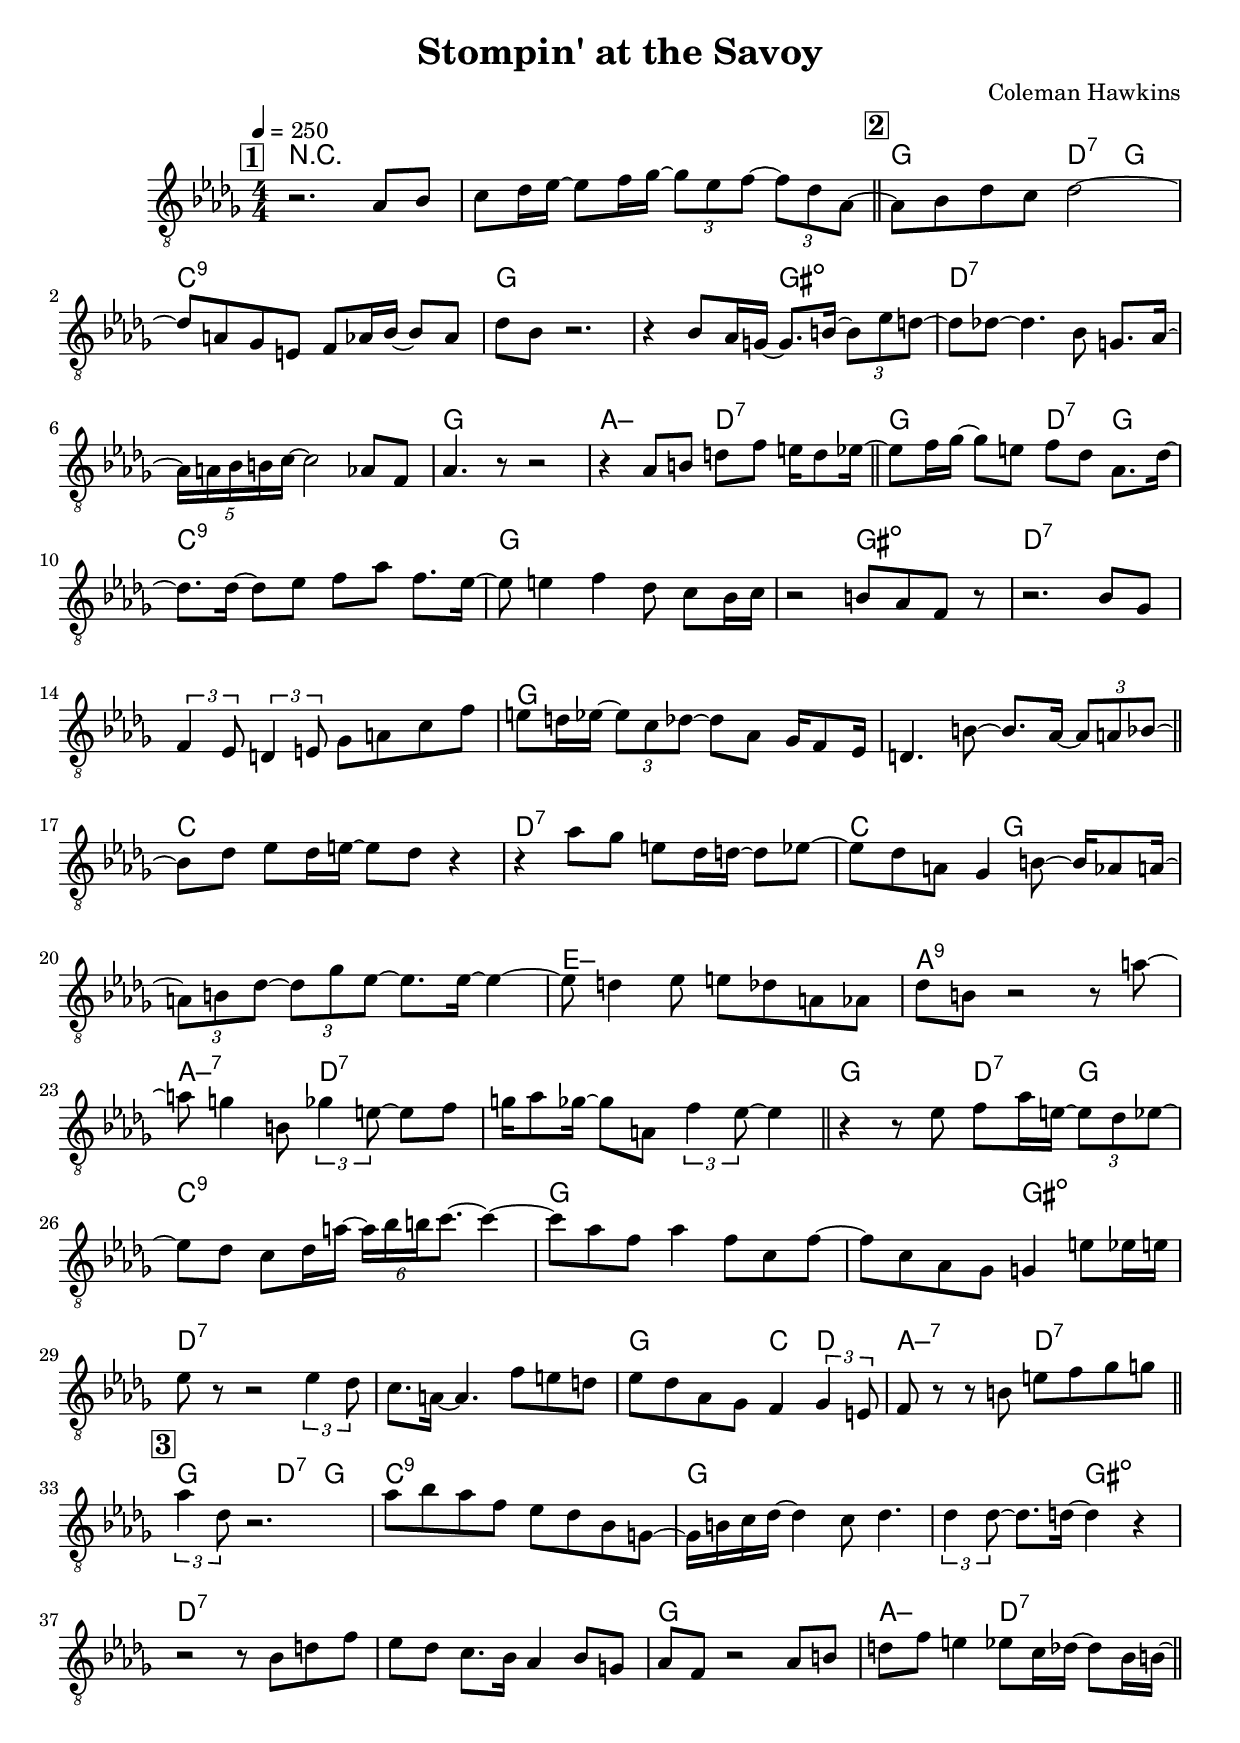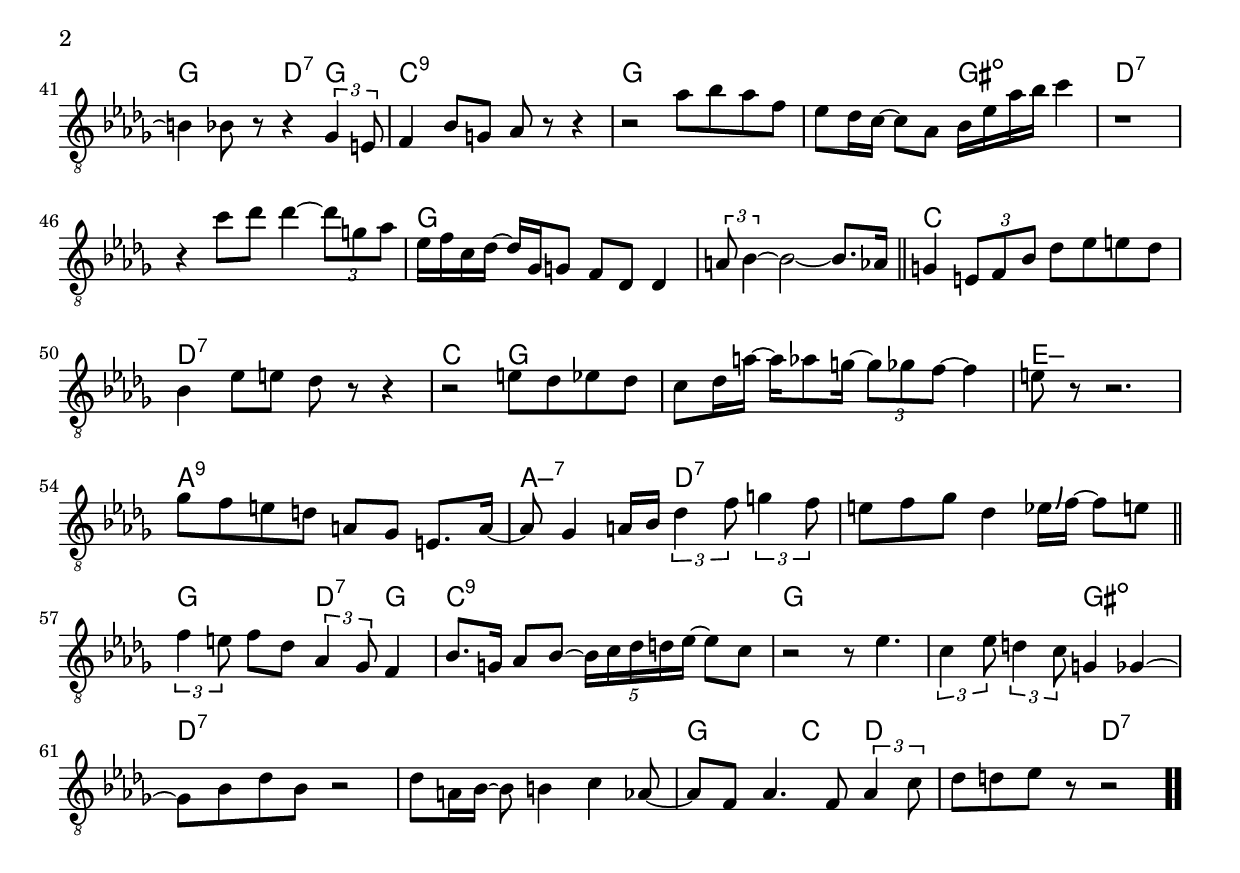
\version "2.13.2"

#(ly:set-option 'point-and-click #f)

\header {
  title = "Stompin' at the Savoy"
  composer = "Coleman Hawkins"
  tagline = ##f
}
global =
{
    \override Staff.TimeSignature #'style = #'()
    \time 4/4
    \clef "treble_8"
    \key des \major
    \override Rest #'direction = #'0
    \override MultiMeasureRest #'staff-position = #0
}
\score
{
<<
    \transpose c' c'

    \new ChordNames { \chords {
      \set majorSevenSymbol = \markup { "maj7" }
      \set minorChordModifier = \markup { \char ##x2013 }
      | r1 | s1 
      | g2 d4:7 g4 | c1:9 | g1 | s2 gis2:dim | d1:7 | s1 | g1 | a2:min d2:7 
      | g2 d4:7 g4 | c1:9 | g1 | s2 gis2:dim | d1:7 | s1 | g1 | s1 
      | c1 | d1:7 | c2 g2 | s1 | e1:min | a1:9 | a2:min7 d2:7 | s1 
      | g2 d4:7 g4 | c1:9 | g1 | s2 gis2:dim | d1:7 | s1 | g2 c4 d4 | a2:min7 d2:7 
      | g2 d4:7 g4 | c1:9 | g1 | s2 gis2:dim | d1:7 | s1 | g1 | a2:min d2:7 
      | g2 d4:7 g4 | c1:9 | g1 | s2 gis2:dim | d1:7 | s1 | g1 | s1 
      | c1 | d1:7 | c2 g2 | s1 | e1:min | a1:9 | a2:min7 d2:7 | s1 
      | g2 d4:7 g4 | c1:9 | g1 | s2 gis2:dim | d1:7 | s1 | g2 c4 d4 | s2 d2:7|
      }
      }

    \new Staff
    <<
    \transpose c' c'

    {
      \global
  		%\override Score.MetronomeMark #'transparent = ##t
  		%\override Score.MetronomeMark #'stencil = ##f
  		
  		\override HorizontalBracket #'direction = #UP
  		\override HorizontalBracket #'bracket-flare = #'(0 . 0)
  		
  		\override TextSpanner #'dash-fraction = #1.0
  		\override TextSpanner #'bound-details #'left #'text = \markup{ \concat{\draw-line #'(0 . -1.0) \draw-line #'(1.0 . 0) }}
  		\override TextSpanner #'bound-details #'right #'text = \markup{ \concat{ \draw-line #'(1.0 . 0) \draw-line #'(0 . -1.0) }}
          \set Score.markFormatter = #format-mark-box-numbers


      \tempo 4 = 250
      \set Score.currentBarNumber = #-1
     
      \bar "||" \mark \default r2. aes8 bes8 
      | c'8 des'16 es'16~ es'8 f'16 ges'16~ \tuplet 3/2 {ges'8 es'8 f'8~} \tuplet 3/2 {f'8 des'8 aes8~} 
      \bar "||" \mark \default aes8 bes8 des'8 c'8 des'2~ 
      | des'8 a8 ges8 e8 f8 aes16 bes16~ bes8 aes8 
      | des'8 bes8 r2. 
      | r4 bes8 aes16 g16~ g8. b16~ \tuplet 3/2 {b8 es'8 d'8~} 
      | d'8 des'8~ des'4. bes8 g8. aes16~ 
      | \tuplet 5/4 {aes16 a16 bes16 b16 c'16~} c'2 aes8 f8 
      | aes4. r8 r2 
      | r4 aes8 b8 d'8 f'8 e'16 d'8 es'16~ 
      \bar "||" es'8 f'16 ges'16~ ges'8 e'8 f'8 des'8 aes8. des'16~ 
      | des'8. des'16~ des'8 es'8 f'8 aes'8 f'8. es'16~ 
      | es'8 e'4 f'4 des'8 c'8 bes16 c'16 
      | r2 b8 aes8 f8 r8 
      | r2. bes8 ges8 
      | \tuplet 3/2 {f4 es8} \tuplet 3/2 {d4 e8} ges8 a8 c'8 f'8 
      | e'8 d'16 es'16~ \tuplet 3/2 {es'8 c'8 des'8~} des'8 aes8 ges16 f8 es16 
      | d4. b8~ b8. aes16~ \tuplet 3/2 {aes8 a8 bes8~} 
      \bar "||" bes8 des'8 es'8 des'16 e'16~ e'8 des'8 r4 
      | r4 aes'8 ges'8 e'8 des'16 d'16~ d'8 es'8~ 
      | es'8 des'8 a8 ges4 b8~ b16 aes8 a16~ 
      | \tuplet 3/2 {a8 b8 des'8~} \tuplet 3/2 {des'8 ges'8 es'8~} es'8. es'16~ es'4~ 
      | es'8 d'4 es'8 e'8 des'8 a8 aes8 
      | des'8 b8 r2 r8 a'8~ 
      | a'8 g'4 b8 \tuplet 3/2 {ges'4 e'8~} e'8 f'8 
      | g'16 aes'8 ges'16~ ges'8 a8 \tuplet 3/2 {f'4 es'8~} es'4 
      \bar "||" r4 r8 es'8 f'8 aes'16 e'16~ \tuplet 3/2 {e'8 des'8 es'8~} 
      | es'8 des'8 c'8 des'16 a'16~ \tuplet 6/4 {a'16 bes'16 b'16 c''8.~} c''4~ 
      | c''8 aes'8 f'8 aes'4 f'8 c'8 f'8~ 
      | f'8 c'8 aes8 ges8 g4 e'8 es'16 e'16 
      | es'8 r8 r2 \tuplet 3/2 {es'4 des'8} 
      | c'8. a16~ a4. f'8 e'8 d'8 
      | es'8 des'8 aes8 ges8 f4 \tuplet 3/2 {ges4 e8} 
      | f8 r8 r8 b8 e'8 f'8 ges'8 g'8 
      \bar "||" \mark \default \tuplet 3/2 {aes'4 des'8} r2. 
      | aes'8 bes'8 aes'8 f'8 es'8 des'8 bes8 g8~ 
      | g16 b16 c'16 des'16~ des'4 c'8 des'4. 
      | \tuplet 3/2 {des'4 des'8~} des'8. d'16~ d'4 r4 
      | r2 r8 bes8 d'8 f'8 
      | es'8 des'8 c'8. bes16 aes4 bes8 g8 
      | aes8 f8 r2 aes8 b8 
      | d'8 f'8 e'4 es'8 c'16 des'16~ des'8 bes16 b16~ 
      \bar "||" b4 bes8 r8 r4 \tuplet 3/2 {ges4 e8} 
      | f4 bes8 g8 aes8 r8 r4 
      | r2 aes'8 bes'8 aes'8 f'8 
      | es'8 des'16 c'16~ c'8 aes8 bes16 es'16 aes'16 bes'16 c''4 
      | r1 
      | r4 c''8 des''8 des''4~ \tuplet 3/2 {des''8 g'8 aes'8} 
      | es'16 f'16 c'16 des'16~ des'16 ges16 g8 f8 des8 des4 
      | \tuplet 3/2 {a8 bes4~} bes2~ bes8. aes16 
      \bar "||" g4 \tuplet 3/2 {e8 f8 bes8} des'8 es'8 e'8 des'8 
      | bes4 es'8 e'8 des'8 r8 r4 
      | r2 e'8 des'8 es'8 des'8 
      | c'8 des'16 a'16~ a'16 aes'8 g'16~ \tuplet 3/2 {g'8 ges'8 f'8~} f'4 
      | e'8 r8 r2. 
      | ges'8 f'8 e'8 d'8 a8 ges8 e8. a16~ 
      | a8 ges4 a16 bes16 \tuplet 3/2 {des'4 f'8} \tuplet 3/2 {g'4 f'8} 
      | e'8 f'8 ges'8 des'4 es'16\bendAfter #+4  f'16~ f'8 e'8 
      \bar "||" \tuplet 3/2 {f'4 e'8} f'8 des'8 \tuplet 3/2 {aes4 ges8} f4 
      | bes8. g16 aes8 bes8~ \tuplet 5/4 {bes16 c'16 des'16 d'16 es'16~} es'8 c'8 
      | r2 r8 es'4. 
      | \tuplet 3/2 {c'4 es'8} \tuplet 3/2 {d'4 c'8} g4 ges4~ 
      | ges8 bes8 des'8 bes8 r2 
      | des'8 a16 bes16~ bes8 b4 c'4 aes8~ 
      | aes8 f8 aes4. f8 \tuplet 3/2 {aes4 c'8} 
      | des'8 d'8 es'8 r8 r2\bar  ".."
    }
    >>
>>    
}
